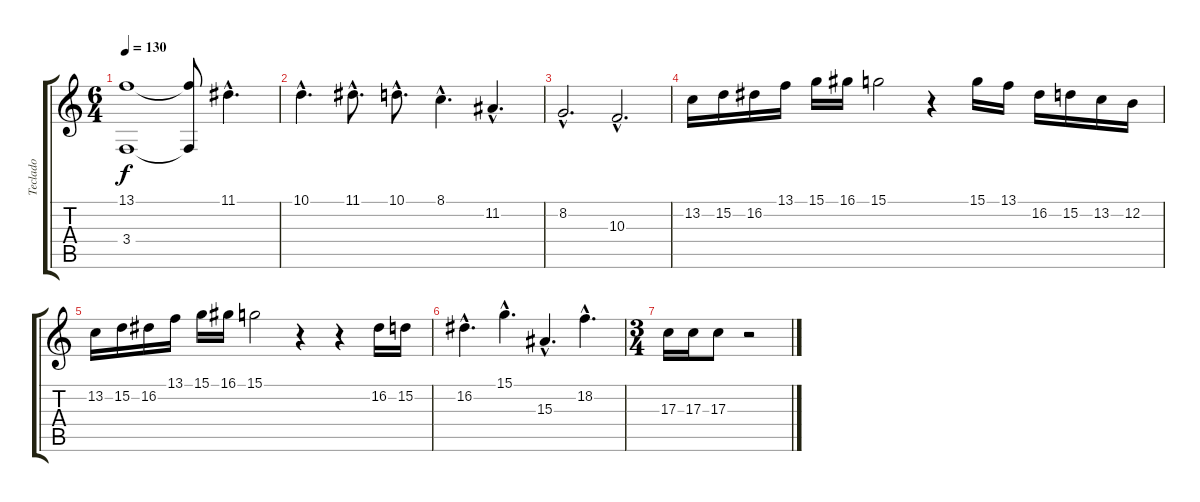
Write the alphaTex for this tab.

\track ("Teclado" "Teclado") {instrument stringensemble1}
\staff {score tabs}
\tuning (E4 B3 G3 D3 A2 E2) {hide}
\ts (6 4)
\tempo 130
\clef g2
\ks c
(13.1 3.4).1{dy f} (13.1{t} 3.4{t}).8 11.1{hac}.4{d} |
10.1{hac}.4{d} 11.1{hac}.8{d} 10.1{hac}.8{d} 8.1{hac}.4{d} 11.2{hac}.4{d} |
8.2{hac}.2{d} 10.3{hac}.2{d} |
13.2.16 15.2.16 16.2.16 13.1.16 15.1.16 16.1.16 15.1.2 r.4 15.1.16 13.1.16 16.2.16 15.2.16 13.2.16 12.2.16 |
13.2.16 15.2.16 16.2.16 13.1.16 15.1.16 16.1.16 15.1.2 r.4 r.4 16.2.16 15.2.16 |
16.2{hac}.4{d} 15.1{hac}.4{d} 15.3{hac}.4{d} 18.2{hac}.4{d} |
\ts (3 4)
17.3.16 17.3.16 17.3.8 r.2
